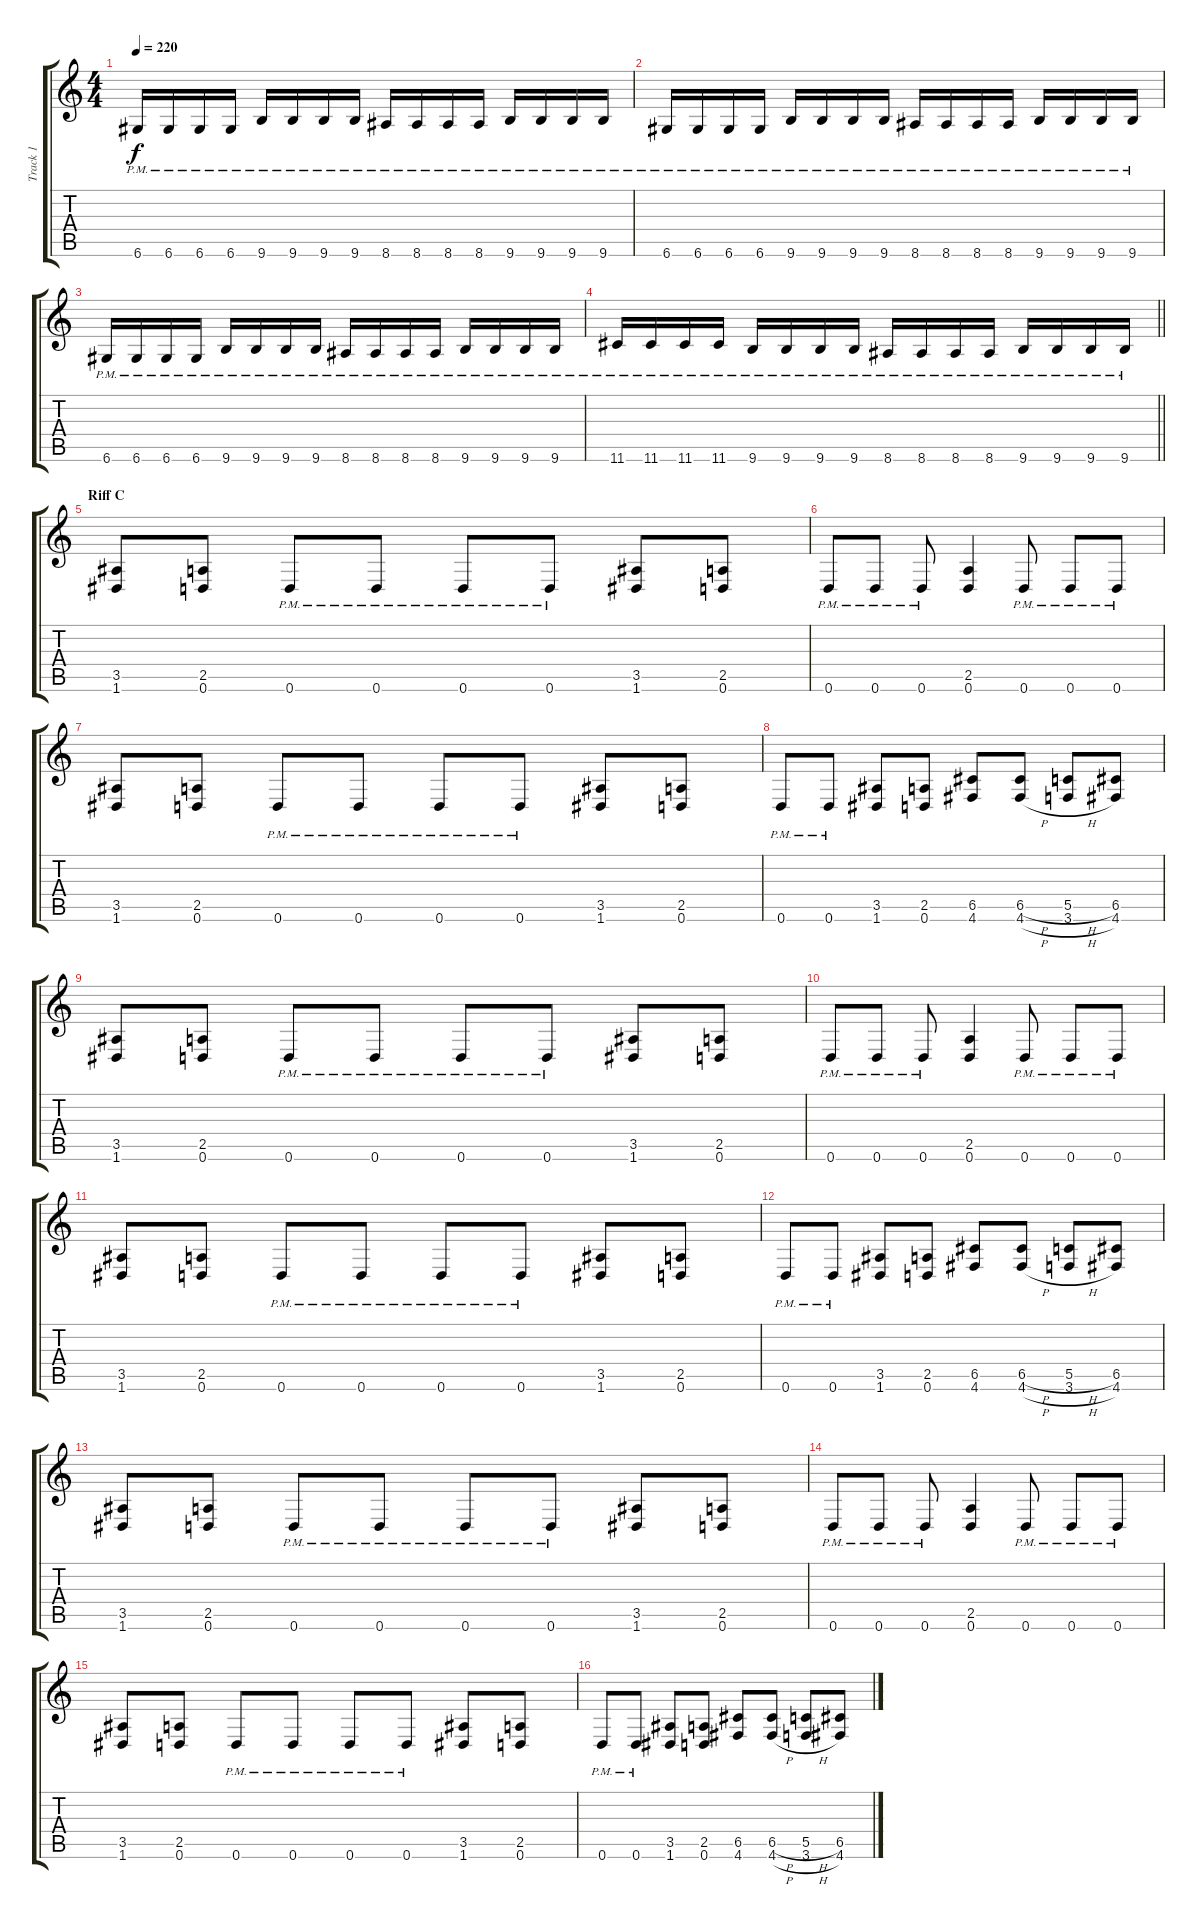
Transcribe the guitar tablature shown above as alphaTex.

\track ("Track 1" "Track 1") {instrument distortionguitar}
\staff {score tabs}
\tuning (D4 A3 F3 C3 G2 D2) {hide}
\ts (4 4)
\tempo 220
\clef g2
\ks c
6.6{pm}.16{dy f} 6.6{pm}.16 6.6{pm}.16 6.6{pm}.16 9.6{pm}.16 9.6{pm}.16 9.6{pm}.16 9.6{pm}.16 8.6{pm}.16 8.6{pm}.16 8.6{pm}.16 8.6{pm}.16 9.6{pm}.16 9.6{pm}.16 9.6{pm}.16 9.6{pm}.16 |
6.6{pm}.16 6.6{pm}.16 6.6{pm}.16 6.6{pm}.16 9.6{pm}.16 9.6{pm}.16 9.6{pm}.16 9.6{pm}.16 8.6{pm}.16 8.6{pm}.16 8.6{pm}.16 8.6{pm}.16 9.6{pm}.16 9.6{pm}.16 9.6{pm}.16 9.6{pm}.16 |
6.6{pm}.16 6.6{pm}.16 6.6{pm}.16 6.6{pm}.16 9.6{pm}.16 9.6{pm}.16 9.6{pm}.16 9.6{pm}.16 8.6{pm}.16 8.6{pm}.16 8.6{pm}.16 8.6{pm}.16 9.6{pm}.16 9.6{pm}.16 9.6{pm}.16 9.6{pm}.16 |
\barLineRight lightlight
11.6{pm}.16 11.6{pm}.16 11.6{pm}.16 11.6{pm}.16 9.6{pm}.16 9.6{pm}.16 9.6{pm}.16 9.6{pm}.16 8.6{pm}.16 8.6{pm}.16 8.6{pm}.16 8.6{pm}.16 9.6{pm}.16 9.6{pm}.16 9.6{pm}.16 9.6{pm}.16 |
\section ("" "Riff C")
(3.5 1.6).8 (2.5 0.6).8 0.6{pm}.8 0.6{pm}.8 0.6{pm}.8 0.6{pm}.8 (3.5 1.6).8 (2.5 0.6).8 |
0.6{pm}.8 0.6{pm}.8 0.6{pm}.8 (2.5 0.6).4 0.6{pm}.8 0.6{pm}.8 0.6{pm}.8 |
(3.5 1.6).8 (2.5 0.6).8 0.6{pm}.8 0.6{pm}.8 0.6{pm}.8 0.6{pm}.8 (3.5 1.6).8 (2.5 0.6).8 |
0.6{pm}.8 0.6{pm}.8 (3.5 1.6).8 (2.5 0.6).8 (6.5 4.6).8 (6.5{h} 4.6{h}).8 (5.5{h} 3.6{h}).8 (6.5 4.6).8 |
(3.5 1.6).8 (2.5 0.6).8 0.6{pm}.8 0.6{pm}.8 0.6{pm}.8 0.6{pm}.8 (3.5 1.6).8 (2.5 0.6).8 |
0.6{pm}.8 0.6{pm}.8 0.6{pm}.8 (2.5 0.6).4 0.6{pm}.8 0.6{pm}.8 0.6{pm}.8 |
(3.5 1.6).8 (2.5 0.6).8 0.6{pm}.8 0.6{pm}.8 0.6{pm}.8 0.6{pm}.8 (3.5 1.6).8 (2.5 0.6).8 |
0.6{pm}.8 0.6{pm}.8 (3.5 1.6).8 (2.5 0.6).8 (6.5 4.6).8 (6.5{h} 4.6{h}).8 (5.5{h} 3.6{h}).8 (6.5 4.6).8 |
(3.5 1.6).8 (2.5 0.6).8 0.6{pm}.8 0.6{pm}.8 0.6{pm}.8 0.6{pm}.8 (3.5 1.6).8 (2.5 0.6).8 |
0.6{pm}.8 0.6{pm}.8 0.6{pm}.8 (2.5 0.6).4 0.6{pm}.8 0.6{pm}.8 0.6{pm}.8 |
(3.5 1.6).8 (2.5 0.6).8 0.6{pm}.8 0.6{pm}.8 0.6{pm}.8 0.6{pm}.8 (3.5 1.6).8 (2.5 0.6).8 |
0.6{pm}.8 0.6{pm}.8 (3.5 1.6).8 (2.5 0.6).8 (6.5 4.6).8 (6.5{h} 4.6{h}).8 (5.5{h} 3.6{h}).8 (6.5 4.6).8
